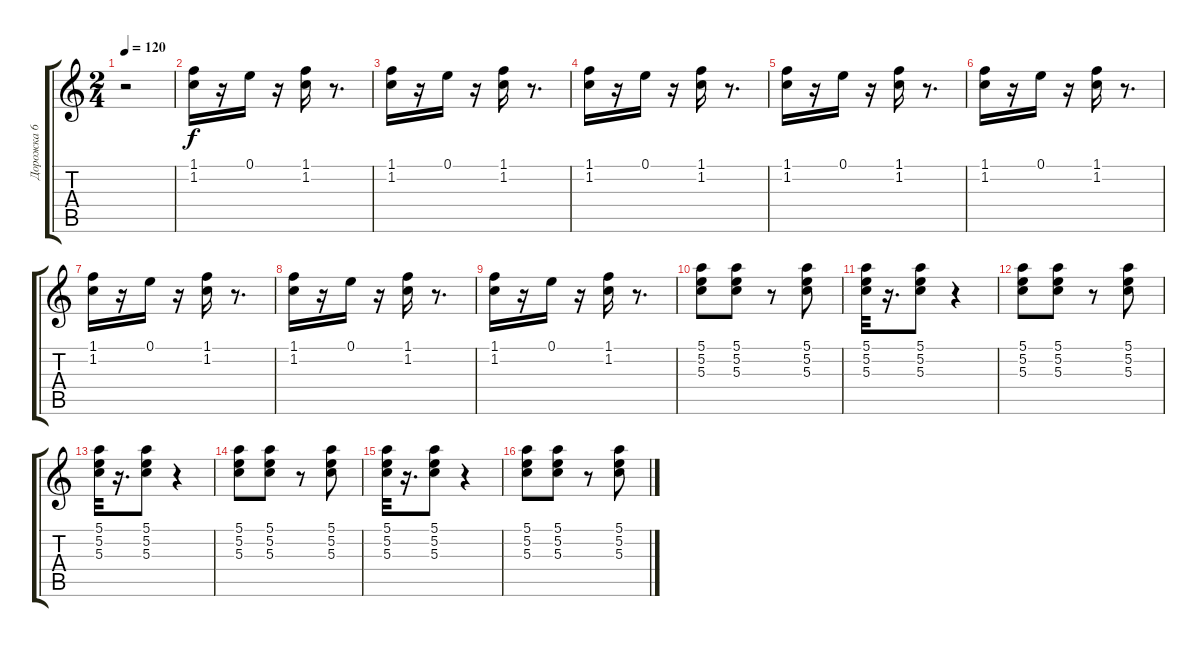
\track ("Дорожка 6" "Дорожка 6") {instrument acousticguitarsteel}
\staff {score tabs}
\tuning (E4 B3 G3 D3 A2 E2) {hide}
\ts (2 4)
\tempo 120
\clef g2
\ks c
r.2{dy f instrument acousticguitarsteel} |
(1.1 1.2).16 r.16 0.1.16 r.16 (1.1 1.2).16 r.8{d} |
(1.1 1.2).16 r.16 0.1.16 r.16 (1.1 1.2).16 r.8{d} |
(1.1 1.2).16 r.16 0.1.16 r.16 (1.1 1.2).16 r.8{d} |
(1.1 1.2).16 r.16 0.1.16 r.16 (1.1 1.2).16 r.8{d} |
(1.1 1.2).16 r.16 0.1.16 r.16 (1.1 1.2).16 r.8{d} |
(1.1 1.2).16 r.16 0.1.16 r.16 (1.1 1.2).16 r.8{d} |
(1.1 1.2).16 r.16 0.1.16 r.16 (1.1 1.2).16 r.8{d} |
(1.1 1.2).16 r.16 0.1.16 r.16 (1.1 1.2).16 r.8{d} |
(5.1 5.2 5.3).8 (5.1 5.2 5.3).8 r.8 (5.1 5.2 5.3).8 |
(5.1 5.2 5.3).32 r.16{d} (5.1 5.2 5.3).8 r.4 |
(5.1 5.2 5.3).8 (5.1 5.2 5.3).8 r.8 (5.1 5.2 5.3).8 |
(5.1 5.2 5.3).32 r.16{d} (5.1 5.2 5.3).8 r.4 |
(5.1 5.2 5.3).8 (5.1 5.2 5.3).8 r.8 (5.1 5.2 5.3).8 |
(5.1 5.2 5.3).32 r.16{d} (5.1 5.2 5.3).8 r.4 |
(5.1 5.2 5.3).8 (5.1 5.2 5.3).8 r.8 (5.1 5.2 5.3).8
